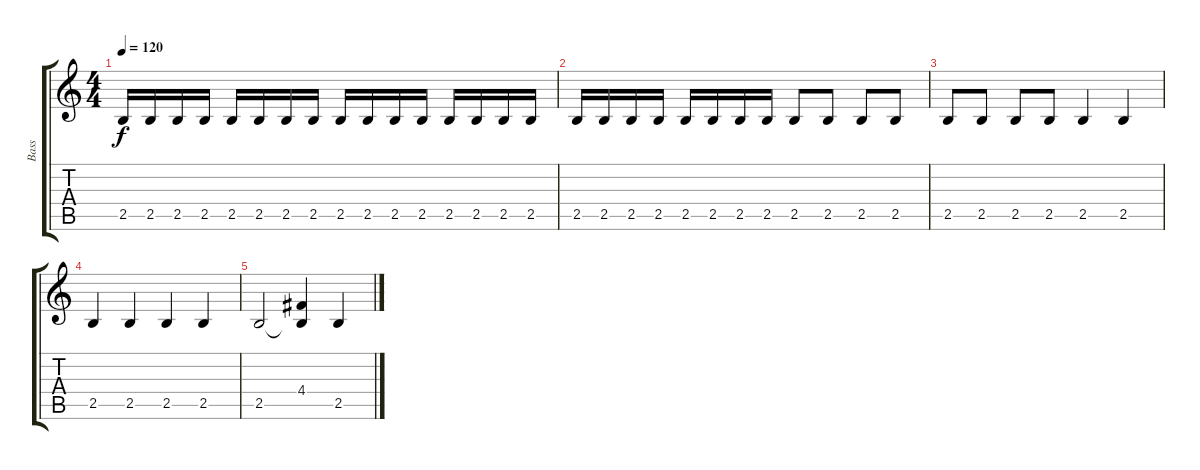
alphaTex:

\track ("Bass" "Bass") {instrument electricbassfinger}
\staff {score tabs}
\tuning (E4 B3 G3 D3 A2 E2) {hide}
\ts (4 4)
\tempo 120
\clef g2
\ks c
2.5.16{dy f} 2.5.16 2.5.16 2.5.16 2.5.16 2.5.16 2.5.16 2.5.16 2.5.16 2.5.16 2.5.16 2.5.16 2.5.16 2.5.16 2.5.16 2.5.16 |
2.5.16 2.5.16 2.5.16 2.5.16 2.5.16 2.5.16 2.5.16 2.5.16 2.5.8 2.5.8 2.5.8 2.5.8 |
2.5.8 2.5.8 2.5.8 2.5.8 2.5.4 2.5.4 |
2.5.4 2.5.4 2.5.4 2.5.4 |
2.5.2 (4.4 2.5{t}).4 2.5.4
